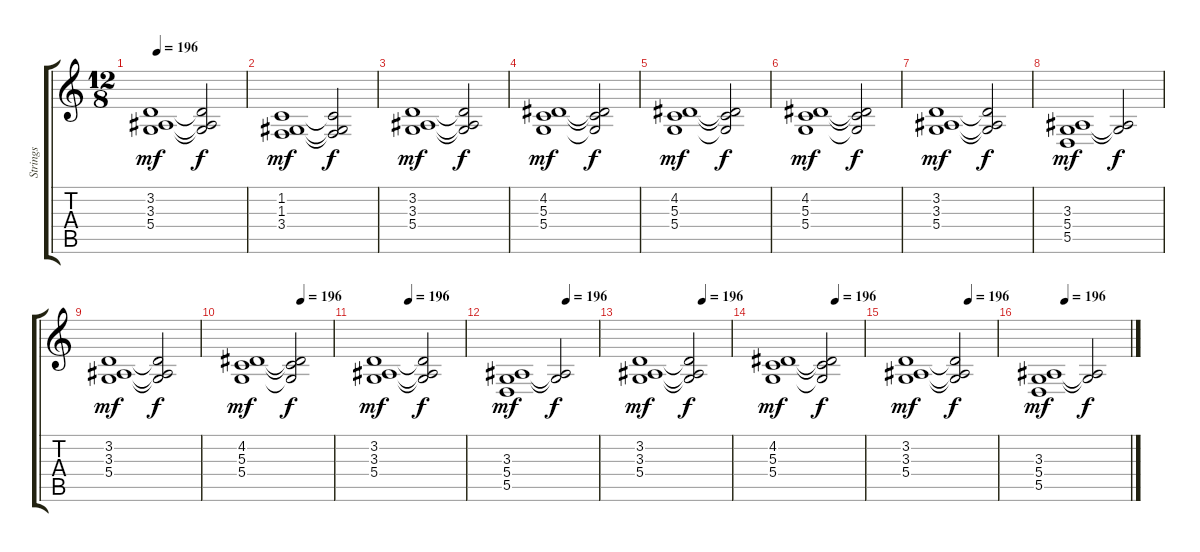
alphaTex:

\track ("Strings" "Strings") {instrument stringensemble1}
\staff {score tabs}
\tuning (E4 B3 G3 D3 A2 E2) {hide}
\ts (12 8)
\tempo 196
\clef g2
\ks c
(3.2 3.3 5.4).1{dy mf} (3.2{t} 3.3{t} 5.4{t}).2{dy f} |
(1.2 1.3 3.4).1{dy mf} (1.2{t} 1.3{t} 3.4{t}).2{dy f} |
(3.2 3.3 5.4).1{dy mf} (3.2{t} 3.3{t} 5.4{t}).2{dy f} |
(4.2 5.3 5.4).1{dy mf} (4.2{t} 5.3{t} 5.4{t}).2{dy f} |
(4.2 5.3 5.4).1{dy mf} (4.2{t} 5.3{t} 5.4{t}).2{dy f} |
(4.2 5.3 5.4).1{dy mf} (4.2{t} 5.3{t} 5.4{t}).2{dy f} |
(3.2 3.3 5.4).1{dy mf} (3.2{t} 3.3{t} 5.4{t}).2{dy f} |
(3.3 5.4 5.5).1{dy mf} (3.3{t} 5.4{t}).2{dy f} |
(3.2 3.3 5.4).1{dy mf} (3.2{t} 3.3{t} 5.4{t}).2{dy f} |
\tempo (196 0.625)
(4.2 5.3 5.4).1{dy mf} (4.2{t} 5.3{t} 5.4{t}).2{dy f} |
\tempo (196 0.3333333333333333)
(3.2 3.3 5.4).1{dy mf} (3.2{t} 3.3{t} 5.4{t}).2{dy f} |
\tempo (196 0.625)
(3.3 5.4 5.5).1{dy mf} (3.3{t} 5.4{t}).2{dy f} |
\tempo (196 0.6666666666666666)
(3.2 3.3 5.4).1{dy mf} (3.2{t} 3.3{t} 5.4{t}).2{dy f} |
\tempo (196 0.6666666666666666)
(4.2 5.3 5.4).1{dy mf} (4.2{t} 5.3{t} 5.4{t}).2{dy f} |
\tempo (196 0.6666666666666666)
(3.2 3.3 5.4).1{dy mf} (3.2{t} 3.3{t} 5.4{t}).2{dy f} |
\tempo (196 0.22916666666666666)
(3.3 5.4 5.5).1{dy mf} (3.3{t} 5.4{t}).2{dy f}
